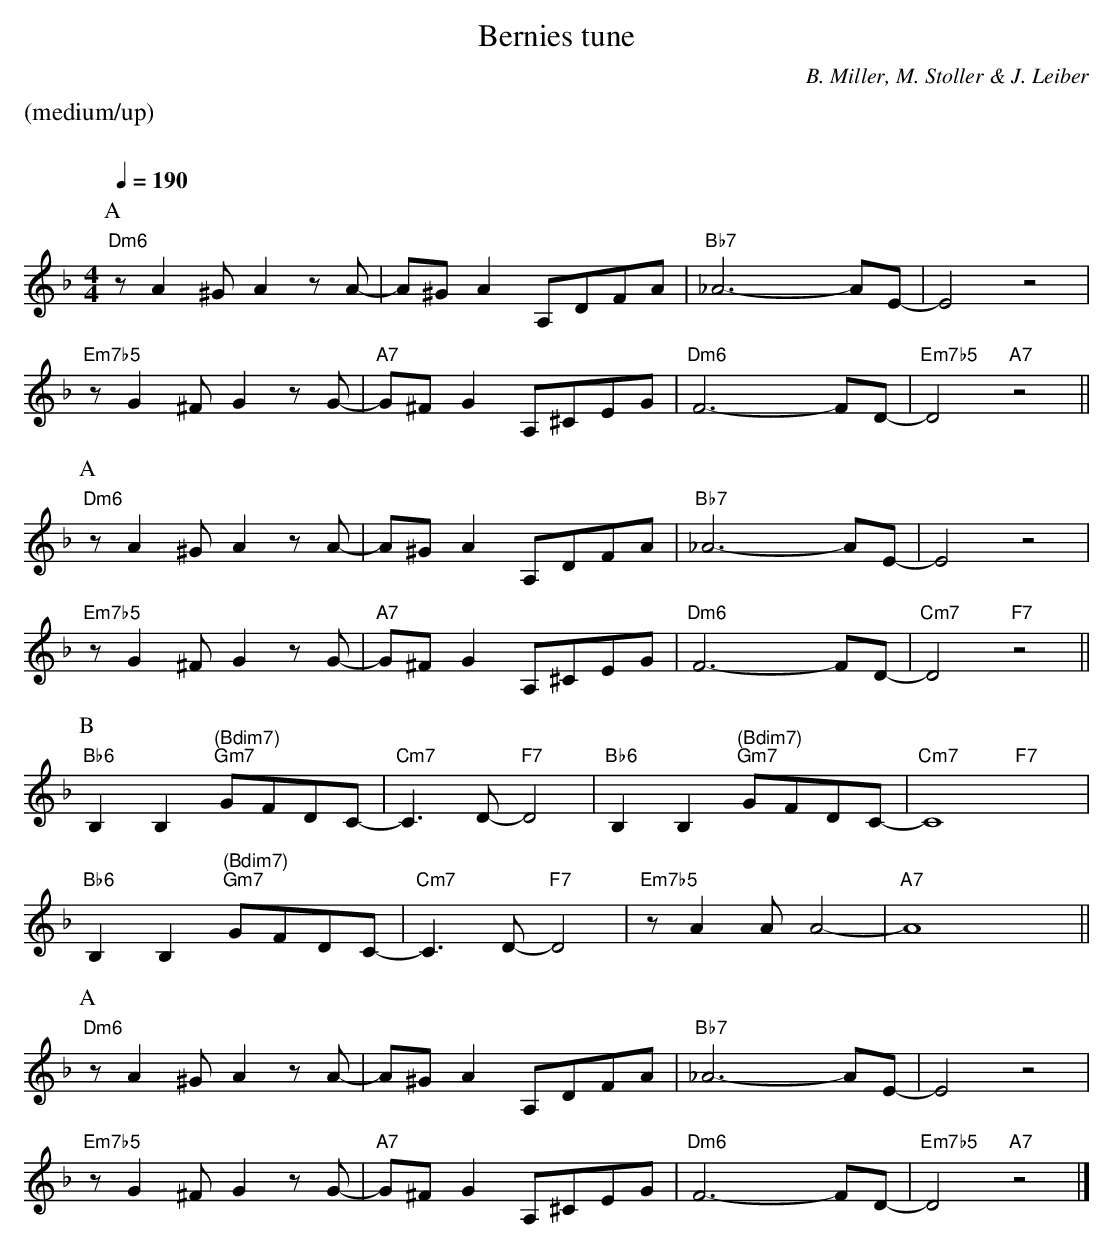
X:1
T:Bernies tune
M:4/4
L:1/8
C:B. Miller, M. Stoller & J. Leiber
Q:1/4=190
%%staves (chords melody)
K:Dm
%%text (medium/up)
%%vskip 20
P:A
V:chords
"Dm6"x4 x4 | x4 x4 | "Bb7"x4 x4 | x4 x4 |
"Em7b5"x4 x4 | "A7"x4 x4 | "Dm6"x4 x4 | "Em7b5"x4 "A7"x4 ||
V:melody
zA2^G A2zA- | A^GA2 A,DFA | _A6-AE- | E4z4 |
zG2^FG2zG- | G^FG2 A,^CEG | F6-FD- | D4z4 ||
P:A
V:chords
"Dm6"x4 x4 | x4 x4 | "Bb7"x4 x4 | x4 x4 |
"Em7b5"x4 x4 | "A7"x4 x4 | "Dm6"x4 x4 | "Cm7"x4 "F7"x4 ||
V:melody
zA2^G A2zA- | A^GA2 A,DFA | _A6-AE- | E4z4 |
zG2^FG2zG- | G^FG2 A,^CEG | F6-FD- | D4z4 ||
P:B
V:chords
"Bb6"x4 "(Bdim7)""Gm7"x4 | "Cm7"x4 "F7"x4 |\
"Bb6"x4 "(Bdim7)""Gm7"x4 | "Cm7"x4 "F7"x4 |
"Bb6"x4 "(Bdim7)""Gm7"x4 | "Cm7"x4 "F7"x4 |\
"Em7b5"x4 x4 | "A7"x4 x4 ||
V:melody
B,2B,2 GFDC- | C3D-D4 |\
B,2B,2 GFDC- | C8 |
B,2B,2 GFDC- | C3D-D4 |\
zA2AA4- | A8 ||
P:A
V:chords
"Dm6"x4 x4 | x4 x4 | "Bb7"x4 x4 | x4 x4 |
"Em7b5"x4 x4 | "A7"x4 x4 | "Dm6"x4 x4 | "Em7b5"x4 "A7"x4 |]
V:melody
zA2^G A2zA- | A^GA2 A,DFA | _A6-AE- | E4z4 |
zG2^FG2zG- | G^FG2 A,^CEG | F6-FD- | D4z4 |]
